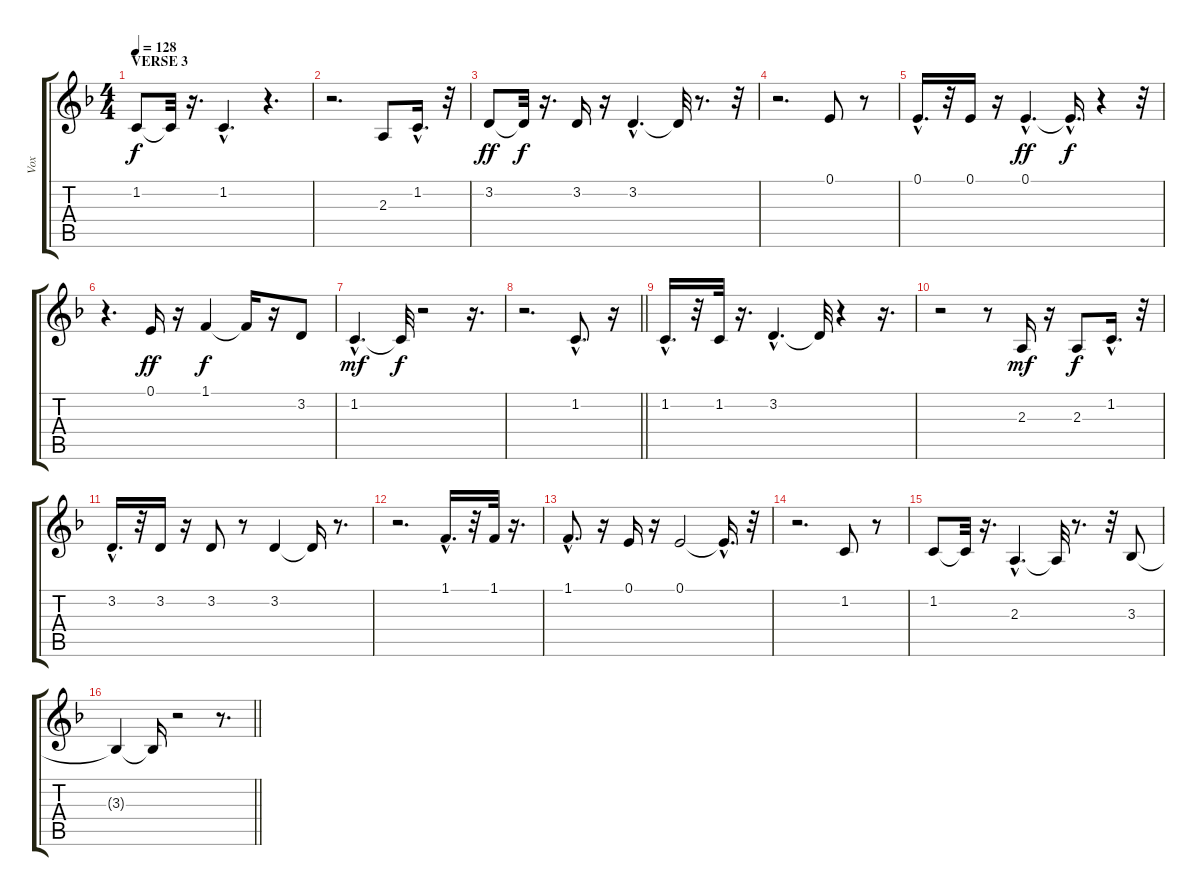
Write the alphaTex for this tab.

\track ("Vox" "Vox") {instrument oboe}
\staff {score tabs}
\tuning (E4 B3 G3 D3 A2 E2) {hide}
\ts (4 4)
\section ("" "VERSE 3")
\tempo 128
\clef g2
\ks f
1.2.8{dy f} 1.2{t}.32 r.16{d} 1.2{hac}.4{d} r.4{d} |
r.2{d} 2.3.8 1.2{hac}.16{d} r.32 |
3.2.8{dy ff} 3.2{t}.32{dy f} r.16{d} 3.2.16 r.16 3.2{hac}.4{d} 3.2{t}.32 r.8{d} r.32 |
r.2{d} 0.1.8 r.8 |
0.1{hac}.16{d} r.32 0.1.16 r.16 0.1{hac}.4{d dy ff} 0.1{hac t}.16{d dy f} r.4 r.32 |
r.4{d} 0.1.16{dy ff} r.16 1.1.4{dy f} 1.1{t}.16 r.16 3.2.8 |
1.2{hac}.4{d dy mf} 1.2{t}.32{dy f} r.2 r.16{d} |
\barLineRight lightlight
r.2{d} 1.2{hac}.8{d} r.16 |
1.2{hac}.16{d} r.32 1.2.32 r.16{d} 3.2{hac}.4{d} 3.2{t}.32 r.4 r.16{d} |
r.2 r.8 2.3.16{dy mf} r.16 2.3.8{dy f} 1.2{hac}.16{d} r.32 |
3.2{hac}.16{d} r.32 3.2.16 r.16 3.2.8 r.8 3.2.4 3.2{t}.16 r.8{d} |
r.2{d} 1.1{hac}.16{d} r.32 1.1.32 r.16{d} |
1.1{hac}.8{d} r.16 0.1.16 r.16 0.1.2 0.1{hac t}.16{d} r.32 |
r.2{d} 1.2.8 r.8 |
1.2.8 1.2{t}.32 r.16{d} 2.3{hac}.4{d} 2.3{t}.32 r.8{d} r.32 3.3.8 |
\barLineRight lightlight
3.3{t}.4 3.3{t}.16 r.2 r.8{d}
